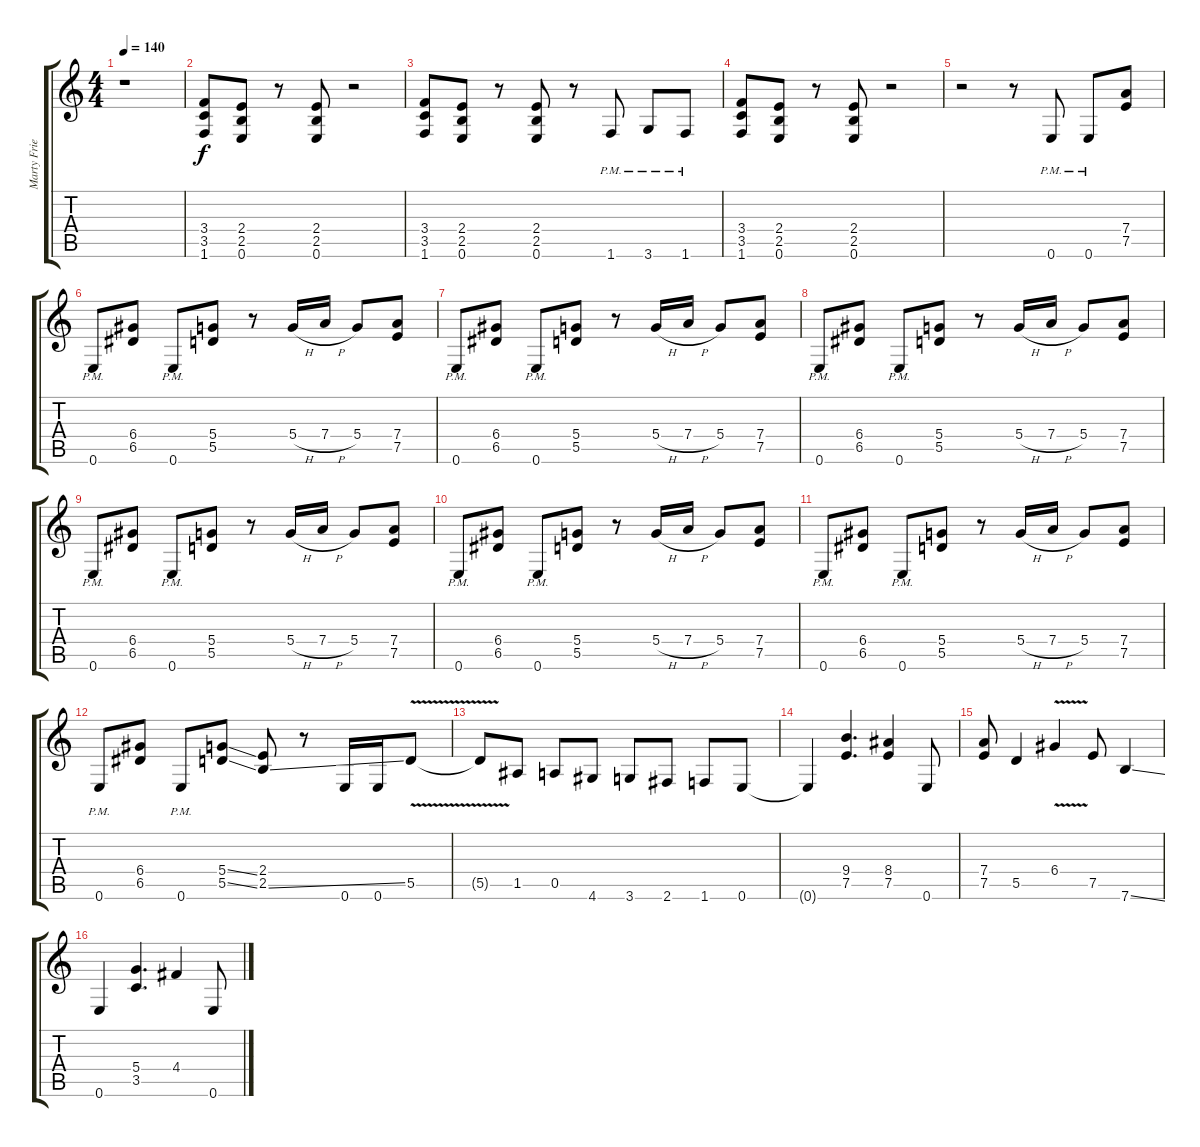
\track ("Marty Friedman (Overdriven Guitar)" "Marty Frie") {instrument distortionguitar}
\staff {score tabs}
\tuning (E4 B3 G3 D3 A2 E2) {hide}
\ts (4 4)
\tempo 140
\clef g2
\ks c
r.1{dy f} |
(3.4 3.5 1.6).8 (2.4 2.5 0.6).8 r.8 (2.4 2.5 0.6).8 r.2 |
(3.4 3.5 1.6).8 (2.4 2.5 0.6).8 r.8 (2.4 2.5 0.6).8 r.8 1.6{pm}.8 3.6{pm}.8 1.6{pm}.8 |
(3.4 3.5 1.6).8 (2.4 2.5 0.6).8 r.8 (2.4 2.5 0.6).8 r.2 |
r.2 r.8 0.6{pm}.8 0.6{pm}.8 (7.4 7.5).8 |
0.6{pm}.8 (6.4 6.5).8 0.6{pm}.8 (5.4 5.5).8 r.8 5.4{h}.16 7.4{h}.16 5.4.8 (7.4 7.5).8 |
0.6{pm}.8 (6.4 6.5).8 0.6{pm}.8 (5.4 5.5).8 r.8 5.4{h}.16 7.4{h}.16 5.4.8 (7.4 7.5).8 |
0.6{pm}.8 (6.4 6.5).8 0.6{pm}.8 (5.4 5.5).8 r.8 5.4{h}.16 7.4{h}.16 5.4.8 (7.4 7.5).8 |
0.6{pm}.8 (6.4 6.5).8 0.6{pm}.8 (5.4 5.5).8 r.8 5.4{h}.16 7.4{h}.16 5.4.8 (7.4 7.5).8 |
0.6{pm}.8 (6.4 6.5).8 0.6{pm}.8 (5.4 5.5).8 r.8 5.4{h}.16 7.4{h}.16 5.4.8 (7.4 7.5).8 |
0.6{pm}.8 (6.4 6.5).8 0.6{pm}.8 (5.4 5.5).8 r.8 5.4{h}.16 7.4{h}.16 5.4.8 (7.4 7.5).8 |
0.6{pm}.8 (6.4 6.5).8 0.6{pm}.8 (5.4{ss} 5.5{ss}).8 (2.4 2.5{ss}).8 r.8 0.6.16 0.6.16 5.5{v}.8 |
5.5{t}.8 1.5.8 0.5.8 4.6.8 3.6.8 2.6.8 1.6.8 0.6.8 |
0.6{t}.4 (9.4 7.5).4{d} (8.4 7.5).4 0.6.8 |
(7.4 7.5).8 5.5.4 6.4{v}.4 7.5.8 7.6{ss}.4 |
0.6.4 (5.4 3.5).4{d} 4.4.4 0.6.8
